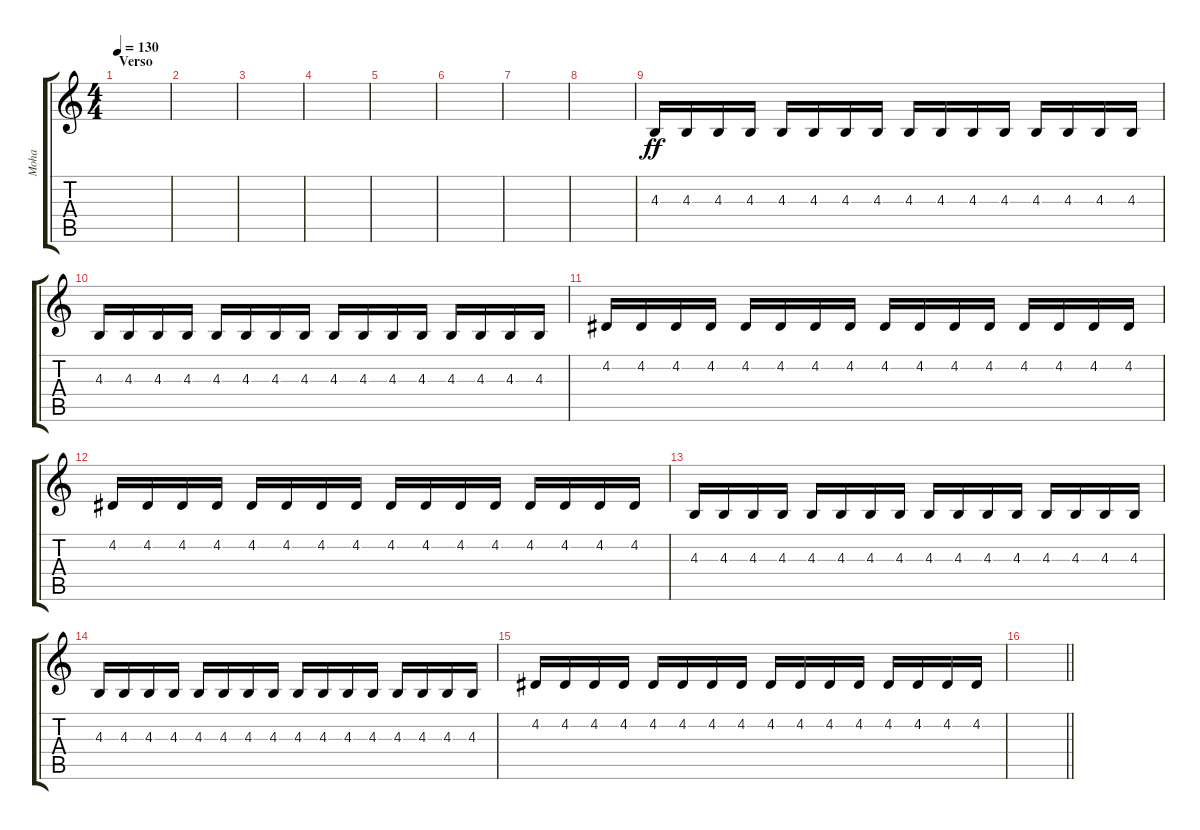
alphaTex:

\track ("Moha" "Moha") {instrument violin}
\staff {score tabs}
\tuning (E4 B3 G3 D3 A2 E2) {hide}
\ts (4 4)
\section ("" "Verso")
\tempo 130
\clef g2
\ks c
|
|
|
|
|
|
|
|
4.3.16{dy ff} 4.3.16 4.3.16 4.3.16 4.3.16 4.3.16 4.3.16 4.3.16 4.3.16 4.3.16 4.3.16 4.3.16 4.3.16 4.3.16 4.3.16 4.3.16 |
4.3.16 4.3.16 4.3.16 4.3.16 4.3.16 4.3.16 4.3.16 4.3.16 4.3.16 4.3.16 4.3.16 4.3.16 4.3.16 4.3.16 4.3.16 4.3.16 |
4.2.16 4.2.16 4.2.16 4.2.16 4.2.16 4.2.16 4.2.16 4.2.16 4.2.16 4.2.16 4.2.16 4.2.16 4.2.16 4.2.16 4.2.16 4.2.16 |
4.2.16 4.2.16 4.2.16 4.2.16 4.2.16 4.2.16 4.2.16 4.2.16 4.2.16 4.2.16 4.2.16 4.2.16 4.2.16 4.2.16 4.2.16 4.2.16 |
4.3.16 4.3.16 4.3.16 4.3.16 4.3.16 4.3.16 4.3.16 4.3.16 4.3.16 4.3.16 4.3.16 4.3.16 4.3.16 4.3.16 4.3.16 4.3.16 |
4.3.16 4.3.16 4.3.16 4.3.16 4.3.16 4.3.16 4.3.16 4.3.16 4.3.16 4.3.16 4.3.16 4.3.16 4.3.16 4.3.16 4.3.16 4.3.16 |
4.2.16 4.2.16 4.2.16 4.2.16 4.2.16 4.2.16 4.2.16 4.2.16 4.2.16 4.2.16 4.2.16 4.2.16 4.2.16 4.2.16 4.2.16 4.2.16 |
\barLineRight lightlight
